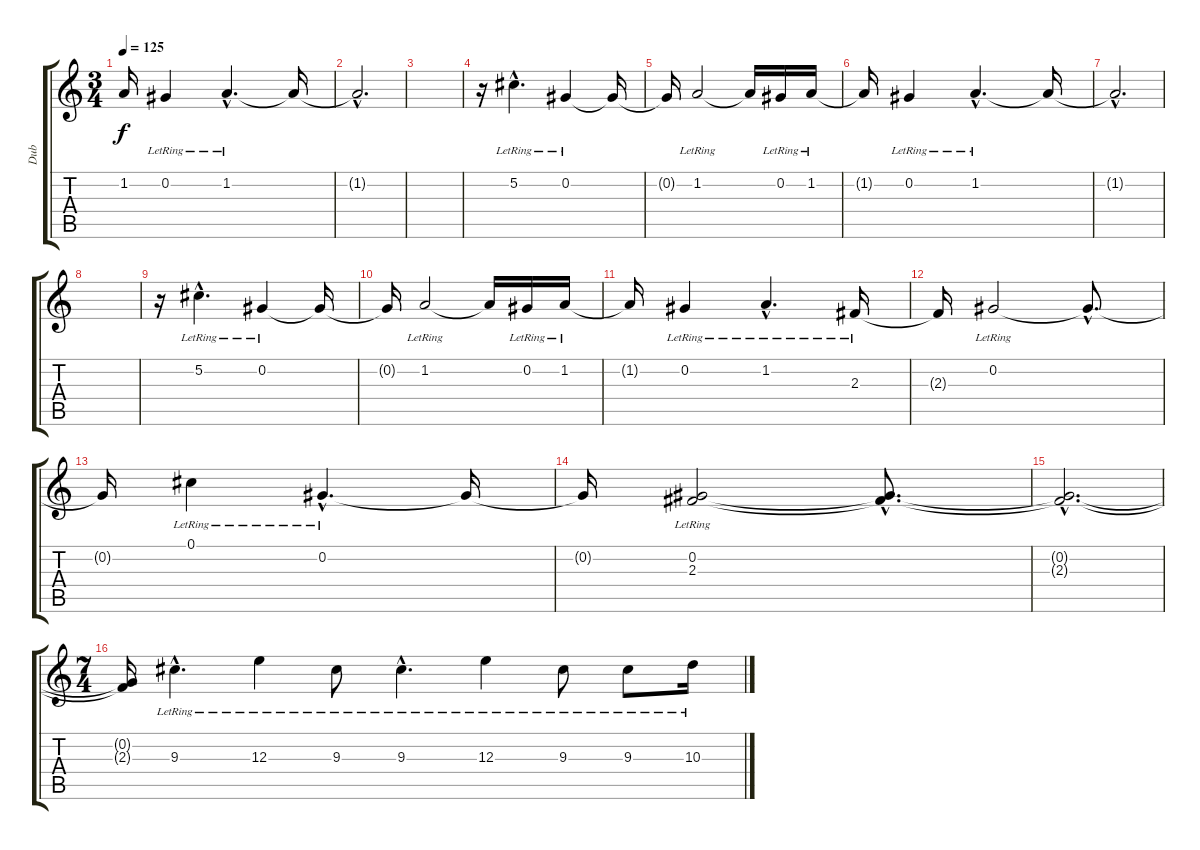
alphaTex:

\track ("Dub" "Dub") {instrument electricguitarjazz}
\staff {score tabs}
\tuning (Db4 Ab3 E3 B2 Gb2 Db2) {hide}
\ts (3 4)
\tempo 125
\clef g2
\ks c
1.2{t}.16{dy f} 0.2{lr}.4 1.2{hac lr}.4{d} 1.2{t}.16 |
1.2{hac t}.2{d} |
|
r.16 5.2{hac lr}.4{d} 0.2{lr}.4 0.2{t}.16 |
0.2{t}.16 1.2{lr}.2 1.2{t}.16 0.2{lr}.16 1.2{lr}.16 |
1.2{t}.16 0.2{lr}.4 1.2{hac lr}.4{d} 1.2{t}.16 |
1.2{hac t}.2{d} |
|
r.16 5.2{hac lr}.4{d} 0.2{lr}.4 0.2{t}.16 |
0.2{t}.16 1.2{lr}.2 1.2{t}.16 0.2{lr}.16 1.2{lr}.16 |
1.2{t}.16 0.2{lr}.4 1.2{hac lr}.4{d} 2.3{lr}.16 |
2.3{t}.16 0.2{lr}.2 0.2{hac t}.8{d} |
0.2{t}.16 0.1{lr}.4 0.2{hac lr}.4{d} 0.2{t}.16 |
0.2{t}.16 (0.2{lr} 2.3{lr}).2 (0.2{hac t} 2.3{hac t}).8{d} |
(0.2{hac t} 2.3{hac t}).2{d} |
\ts (7 4)
(0.2{t} 2.3{t}).16 9.3{hac lr}.4{d} 12.3{lr}.4 9.3{lr}.8 9.3{hac lr}.4{d} 12.3{lr}.4 9.3{lr}.8 9.3{lr}.8 10.3{lr}.16
